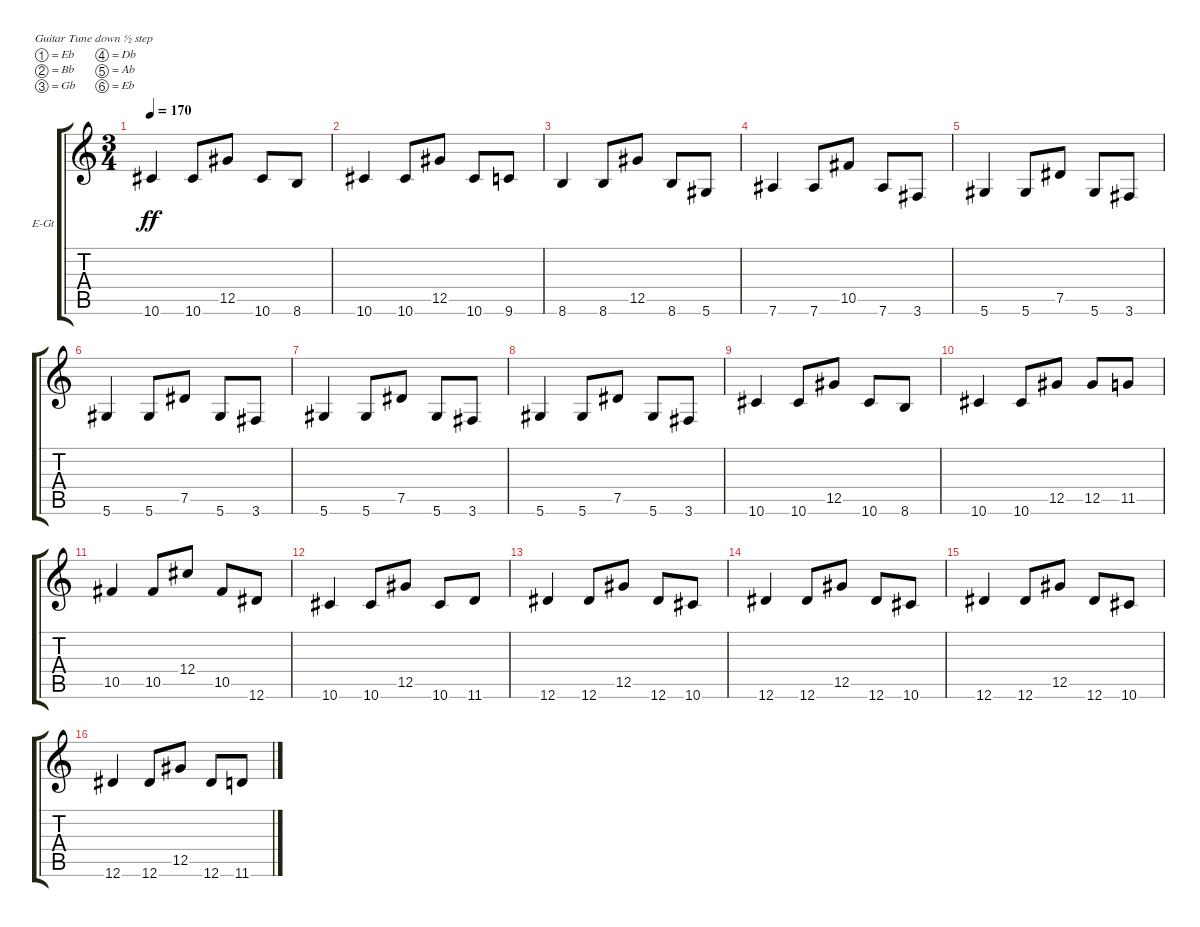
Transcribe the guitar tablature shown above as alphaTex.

\bracketExtendMode groupsimilarinstruments
\firstSystemTrackNameOrientation horizontal
\otherSystemsTrackNameOrientation horizontal
\track ("Adam - Lead" "E-Gt") {instrument distortionguitar}
\staff {score tabs}
\tuning (Eb4 Bb3 Gb3 Db3 Ab2 Eb2)
\ts (3 4)
\tempo 170
\clef g2
\ks c
10.6.4{dy ff} 10.6.8 12.5.8 10.6.8 8.6.8 |
10.6.4 10.6.8 12.5.8 10.6.8 9.6.8 |
8.6.4 8.6.8 12.5.8 8.6.8 5.6.8 |
7.6.4 7.6.8 10.5.8 7.6.8 3.6.8 |
5.6.4 5.6.8 7.5.8 5.6.8 3.6.8 |
5.6.4 5.6.8 7.5.8 5.6.8 3.6.8 |
5.6.4 5.6.8 7.5.8 5.6.8 3.6.8 |
5.6.4 5.6.8 7.5.8 5.6.8 3.6.8 |
10.6.4 10.6.8 12.5.8 10.6.8 8.6.8 |
10.6.4 10.6.8 12.5.8 12.5.8 11.5.8 |
10.5.4 10.5.8 12.4.8 10.5.8 12.6.8 |
10.6.4 10.6.8 12.5.8 10.6.8 11.6.8 |
12.6.4 12.6.8 12.5.8 12.6.8 10.6.8 |
12.6.4 12.6.8 12.5.8 12.6.8 10.6.8 |
12.6.4 12.6.8 12.5.8 12.6.8 10.6.8 |
12.6.4 12.6.8 12.5.8 12.6.8 11.6.8
